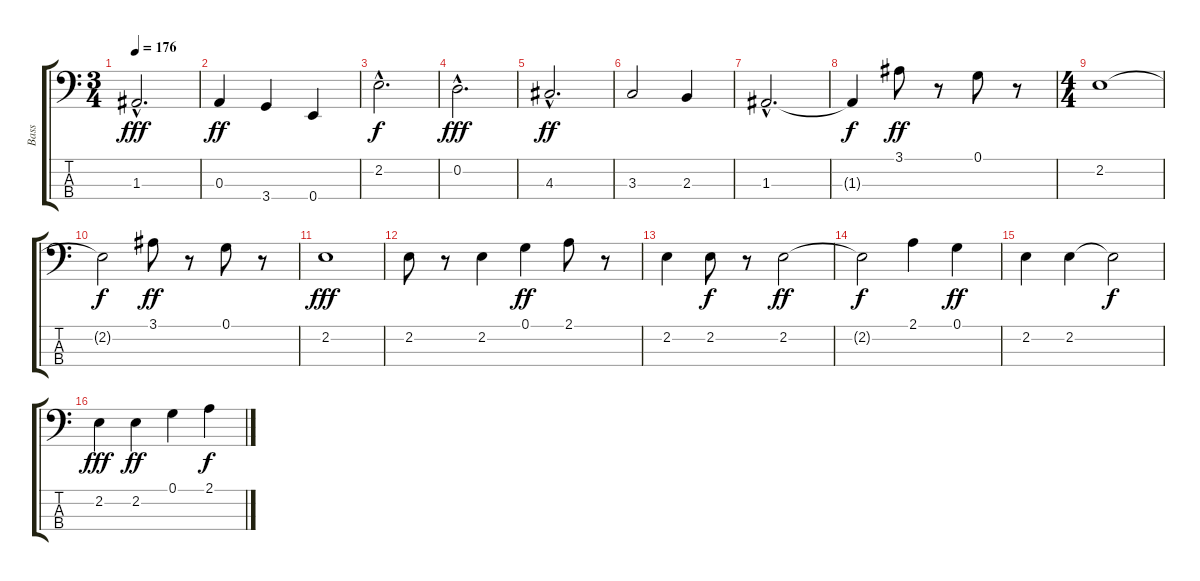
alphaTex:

\track ("Bass" "Bass") {instrument electricbasspick}
\staff {score tabs}
\tuning (G2 D2 A1 E1) {hide}
\ts (3 4)
\tempo 176
\clef f4
\ks c
1.3{hac}.2{d dy fff} |
0.3.4{dy ff} 3.4.4 0.4.4 |
2.2{hac}.2{d dy f} |
0.2{hac}.2{d dy fff} |
4.3{hac}.2{d dy ff} |
3.3.2 2.3.4 |
1.3{hac}.2{d} |
1.3{t}.4{dy f} 3.1.8{dy ff} r.8 0.1.8 r.8 |
\ts (4 4)
2.2.1 |
2.2{t}.2{dy f} 3.1.8{dy ff} r.8 0.1.8 r.8 |
2.2.1{dy fff} |
2.2.8 r.8 2.2.4 0.1.4{dy ff} 2.1.8 r.8 |
2.2.4 2.2.8{dy f} r.8 2.2.2{dy ff} |
2.2{t}.2{dy f} 2.1.4 0.1.4{dy ff} |
2.2.4 2.2.4 2.2{t}.2{dy f} |
2.2.4{dy fff} 2.2.4{dy ff} 0.1.4 2.1.4{dy f}
